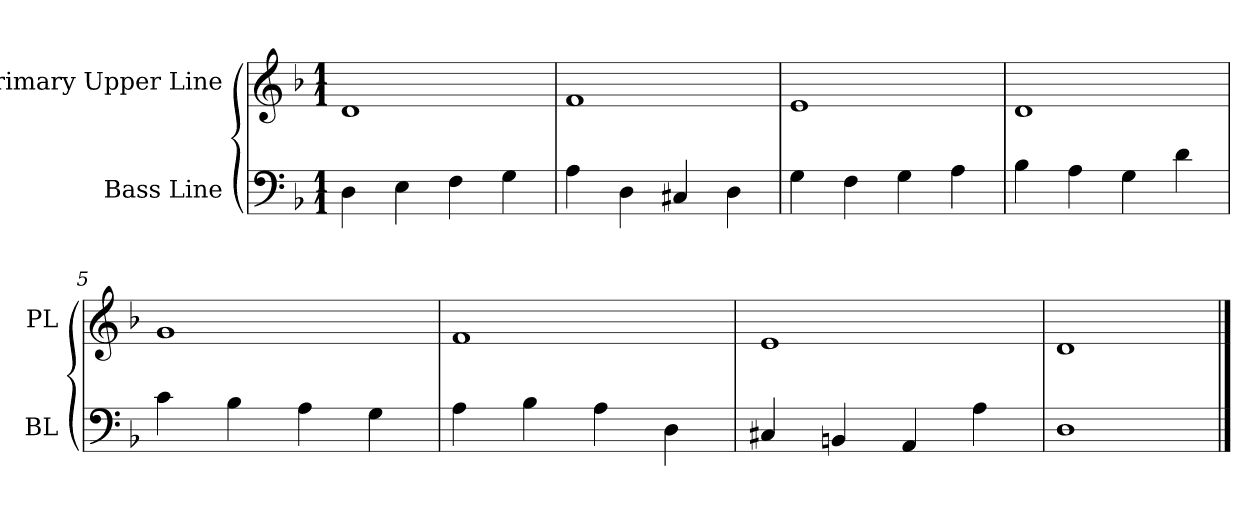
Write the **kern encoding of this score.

**kern	**kern
*part2	*part1
*staff2	*staff1
*I"Bass Line	*I"Primary Upper Line
*I'BL	*I'PL
*clefF4	*clefG2
*k[b-]	*k[b-]
*M1/1	*M1/1
=1	=1
4D\	1d
4E\	.
4F\	.
4G\	.
=2	=2
4A\	1f
4D\	.
4C#X/	.
4D\	.
=3	=3
4G\	1e
4F\	.
4G\	.
4A\	.
=4	=4
4B-\	1d
4A\	.
4G\	.
4d\	.
=5	=5
4c\	1g
4B-\	.
4A\	.
4G\	.
=6	=6
4A\	1f
4B-\	.
4A\	.
4D\	.
=7	=7
4C#X/	1e
4BBn/	.
4AA/	.
4A\	.
=8	=8
1D	1d
==	==
*-	*-
